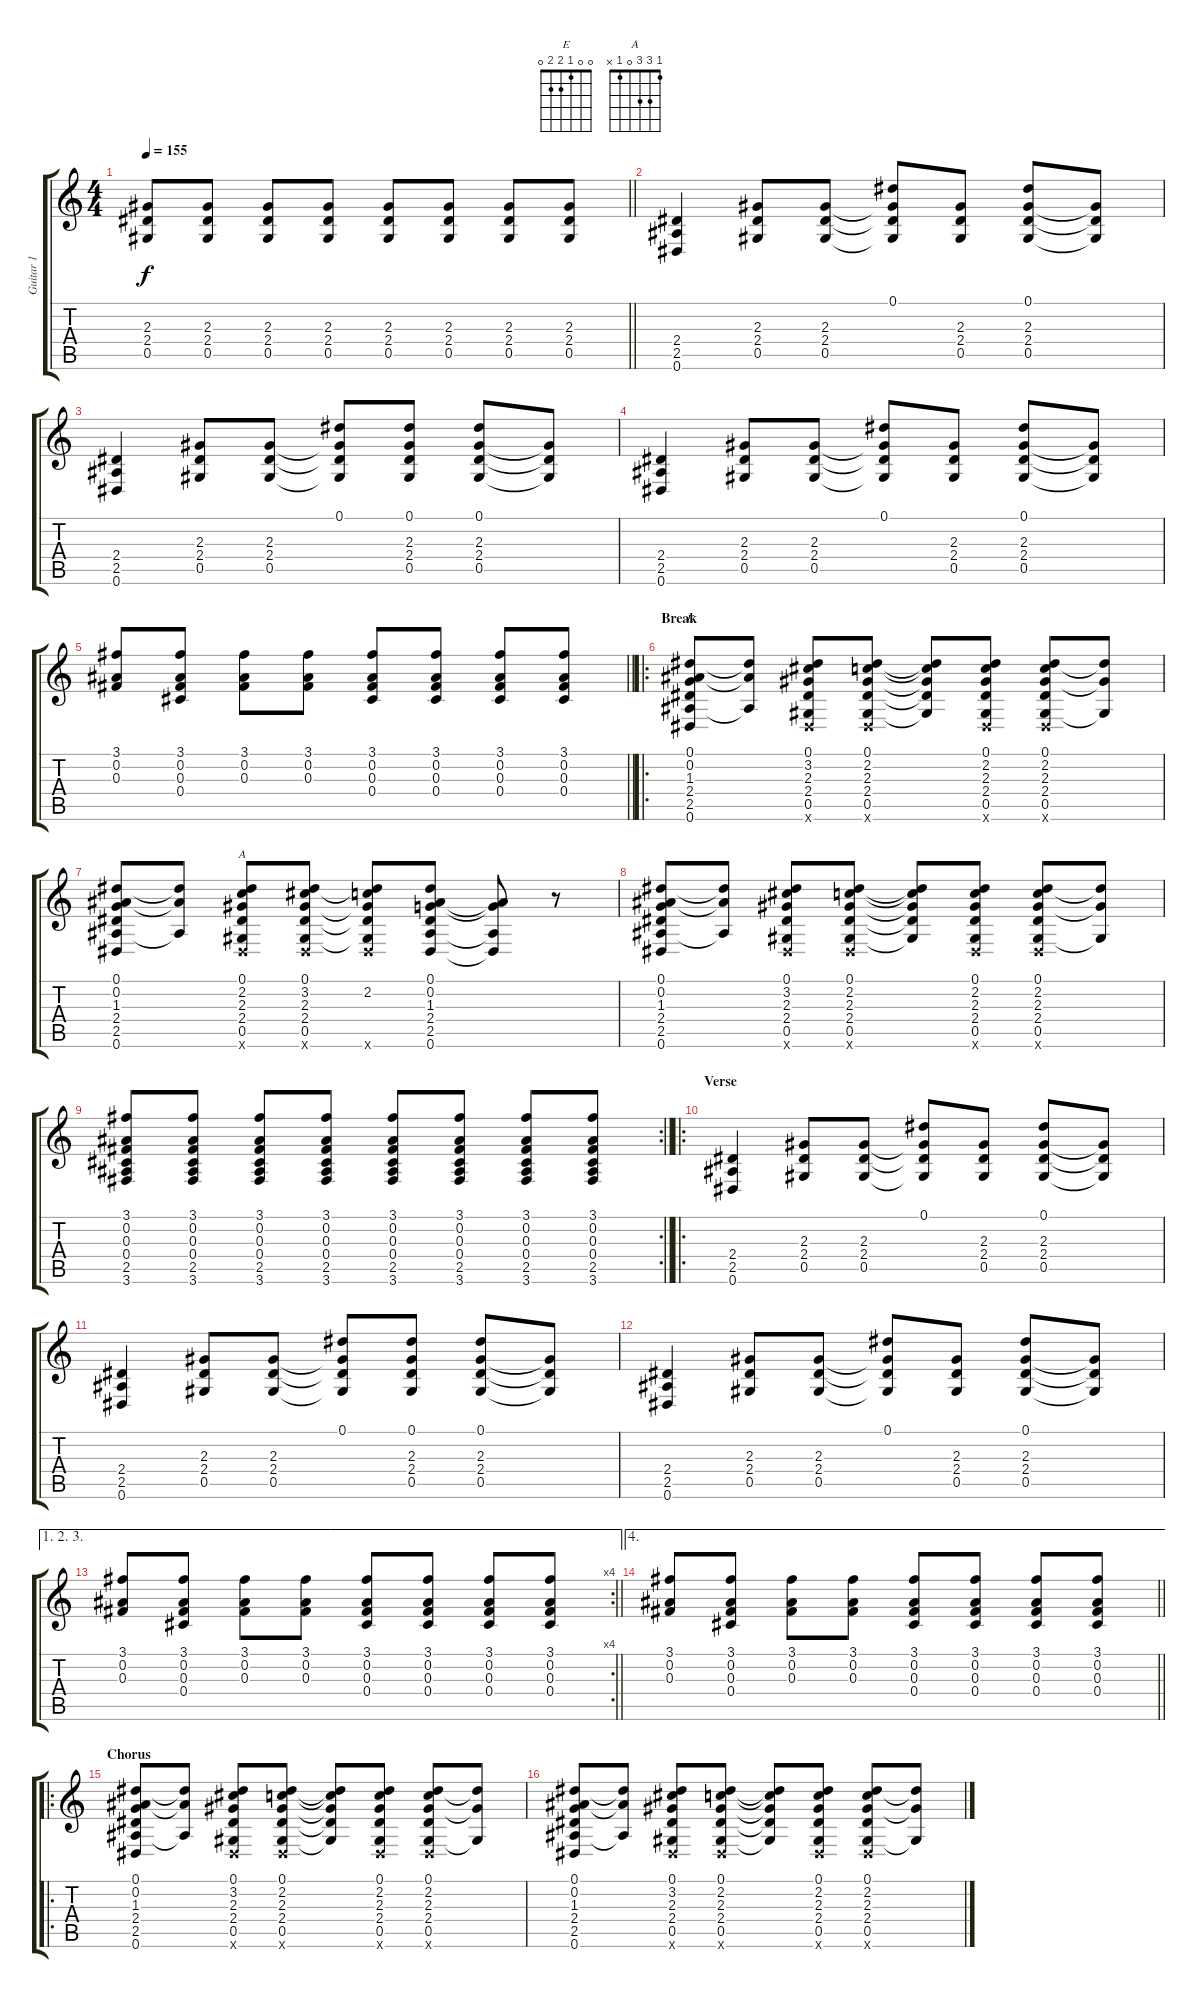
\track ("Guitar 1" "Guitar 1") {instrument distortionguitar}
\staff {score tabs}
\tuning (Eb4 Bb3 Gb3 Db3 Ab2 Eb2) {hide}
\chord ("E" 0 0 1 2 2 0)
\chord ("A" 1 3 3 0 1 x)
\ts (4 4)
\tempo 155
\clef g2
\barLineRight lightlight
\ks c
(2.3 2.4 0.5).8{dy f} (2.3 2.4 0.5).8 (2.3 2.4 0.5).8 (2.3 2.4 0.5).8 (2.3 2.4 0.5).8 (2.3 2.4 0.5).8 (2.3 2.4 0.5).8 (2.3 2.4 0.5).8 |
(2.4 2.5 0.6).4 (2.3 2.4 0.5).8 (2.3 2.4 0.5).8 (0.1 2.3{t} 2.4{t} 0.5{t}).8 (2.3 2.4 0.5).8 (0.1 2.3 2.4 0.5).8 (2.3{t} 2.4{t} 0.5{t}).8 |
(2.4 2.5 0.6).4 (2.3 2.4 0.5).8 (2.3 2.4 0.5).8 (0.1 2.3{t} 2.4{t} 0.5{t}).8 (0.1 2.3 2.4 0.5).8 (0.1 2.3 2.4 0.5).8 (2.3{t} 2.4{t} 0.5{t}).8 |
(2.4 2.5 0.6).4 (2.3 2.4 0.5).8 (2.3 2.4 0.5).8 (0.1 2.3{t} 2.4{t} 0.5{t}).8 (2.3 2.4 0.5).8 (0.1 2.3 2.4 0.5).8 (2.3{t} 2.4{t} 0.5{t}).8 |
\barLineRight lightlight
(3.1 0.2 0.3).8 (3.1 0.2 0.3 0.4).8 (3.1 0.2 0.3).8 (3.1 0.2 0.3).8 (3.1 0.2 0.3 0.4).8 (3.1 0.2 0.3 0.4).8 (3.1 0.2 0.3 0.4).8 (3.1 0.2 0.3 0.4).8 |
\ro
\section ("" "Break")
(0.1 0.2 1.3 2.4 2.5 0.6).8{ch "E"} (0.1{t} 0.2{t} 2.5{t}).8 (0.1 3.2 2.3 2.4 0.5 0.6{x}).8 (0.1 2.2 2.3 2.4 0.5 0.6{x}).8 (0.1{t} 2.2{t} 2.3{t} 2.4{t} 0.5{t}).8 (0.1 2.2 2.3 2.4 0.5 0.6{x}).8 (0.1 2.2 2.3 2.4 0.5 0.6{x}).8 (0.1{t} 2.3{t} 0.5{t}).8 |
(0.1 0.2 1.3 2.4 2.5 0.6).8 (0.1{t} 0.2{t} 2.5{t}).8 (0.1 2.2 2.3 2.4 0.5 0.6{x}).8{ch "A"} (0.1 3.2 2.3 2.4 0.5 0.6{x}).8 (0.1{t} 2.2 2.3{t} 2.4{t} 0.5{t} 0.6{x}).8 (0.1 0.2 1.3 2.4 2.5 0.6).8 (0.2{t} 1.3{t} 2.5{t} 0.6{t}).8 r.8 |
(0.1 0.2 1.3 2.4 2.5 0.6).8 (0.1{t} 0.2{t} 2.5{t}).8 (0.1 3.2 2.3 2.4 0.5 0.6{x}).8 (0.1 2.2 2.3 2.4 0.5 0.6{x}).8 (0.1{t} 2.2{t} 2.3{t} 2.4{t} 0.5{t}).8 (0.1 2.2 2.3 2.4 0.5 0.6{x}).8 (0.1 2.2 2.3 2.4 0.5 0.6{x}).8 (0.1{t} 2.3{t} 0.5{t}).8 |
\rc 2
\barLineRight lightlight
(3.1 0.2 0.3 0.4 2.5 3.6).8 (3.1 0.2 0.3 0.4 2.5 3.6).8 (3.1 0.2 0.3 0.4 2.5 3.6).8 (3.1 0.2 0.3 0.4 2.5 3.6).8 (3.1 0.2 0.3 0.4 2.5 3.6).8 (3.1 0.2 0.3 0.4 2.5 3.6).8 (3.1 0.2 0.3 0.4 2.5 3.6).8 (3.1 0.2 0.3 0.4 2.5 3.6).8 |
\ro
\section ("" "Verse")
(2.4 2.5 0.6).4 (2.3 2.4 0.5).8 (2.3 2.4 0.5).8 (0.1 2.3{t} 2.4{t} 0.5{t}).8 (2.3 2.4 0.5).8 (0.1 2.3 2.4 0.5).8 (2.3{t} 2.4{t} 0.5{t}).8 |
(2.4 2.5 0.6).4 (2.3 2.4 0.5).8 (2.3 2.4 0.5).8 (0.1 2.3{t} 2.4{t} 0.5{t}).8 (0.1 2.3 2.4 0.5).8 (0.1 2.3 2.4 0.5).8 (2.3{t} 2.4{t} 0.5{t}).8 |
(2.4 2.5 0.6).4 (2.3 2.4 0.5).8 (2.3 2.4 0.5).8 (0.1 2.3{t} 2.4{t} 0.5{t}).8 (2.3 2.4 0.5).8 (0.1 2.3 2.4 0.5).8 (2.3{t} 2.4{t} 0.5{t}).8 |
\ae (1 2 3)
\rc 4
\barLineRight lightlight
(3.1 0.2 0.3).8 (3.1 0.2 0.3 0.4).8 (3.1 0.2 0.3).8 (3.1 0.2 0.3).8 (3.1 0.2 0.3 0.4).8 (3.1 0.2 0.3 0.4).8 (3.1 0.2 0.3 0.4).8 (3.1 0.2 0.3 0.4).8 |
\ae 4
\barLineRight lightlight
(3.1 0.2 0.3).8 (3.1 0.2 0.3 0.4).8 (3.1 0.2 0.3).8 (3.1 0.2 0.3).8 (3.1 0.2 0.3 0.4).8 (3.1 0.2 0.3 0.4).8 (3.1 0.2 0.3 0.4).8 (3.1 0.2 0.3 0.4).8 |
\ro
\section ("" "Chorus")
(0.1 0.2 1.3 2.4 2.5 0.6).8 (0.1{t} 0.2{t} 2.5{t}).8 (0.1 3.2 2.3 2.4 0.5 0.6{x}).8 (0.1 2.2 2.3 2.4 0.5 0.6{x}).8 (0.1{t} 2.2{t} 2.3{t} 2.4{t} 0.5{t}).8 (0.1 2.2 2.3 2.4 0.5 0.6{x}).8 (0.1 2.2 2.3 2.4 0.5 0.6{x}).8 (0.1{t} 2.3{t} 0.5{t}).8 |
(0.1 0.2 1.3 2.4 2.5 0.6).8 (0.1{t} 0.2{t} 2.5{t}).8 (0.1 3.2 2.3 2.4 0.5 0.6{x}).8 (0.1 2.2 2.3 2.4 0.5 0.6{x}).8 (0.1{t} 2.2{t} 2.3{t} 2.4{t} 0.5{t}).8 (0.1 2.2 2.3 2.4 0.5 0.6{x}).8 (0.1 2.2 2.3 2.4 0.5 0.6{x}).8 (0.1{t} 2.3{t} 0.5{t}).8
